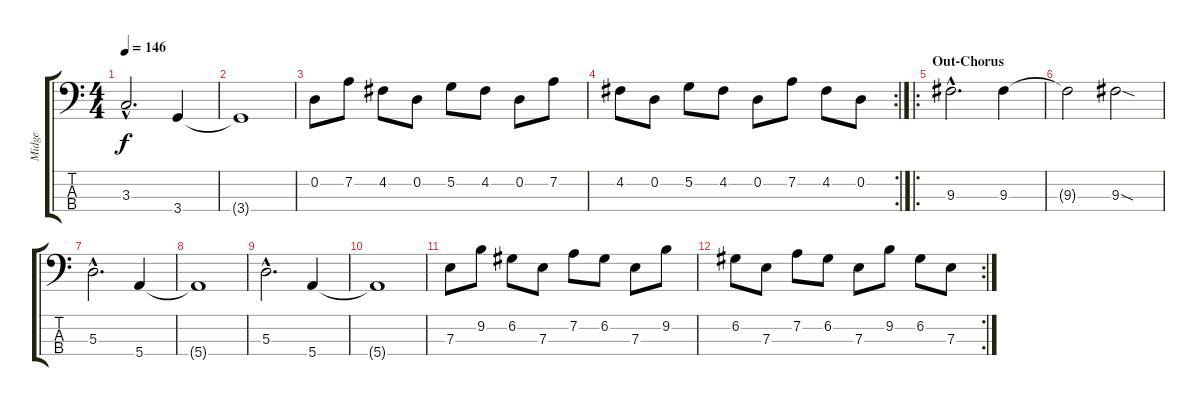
\track ("Midge" "Midge") {instrument electricbassfinger}
\staff {score tabs}
\tuning (G2 D2 A1 E1) {hide}
\ts (4 4)
\tempo 146
\clef f4
\ks c
3.3{hac}.2{d dy f} 3.4.4 |
3.4{t}.1 |
0.2.8 7.2.8 4.2.8 0.2.8 5.2.8 4.2.8 0.2.8 7.2.8 |
\rc 2
4.2.8 0.2.8 5.2.8 4.2.8 0.2.8 7.2.8 4.2.8 0.2.8 |
\ro
\section ("" "Out-Chorus")
9.3{hac}.2{d} 9.3.4 |
9.3{t}.2 9.3{sod}.2 |
5.3{hac}.2{d} 5.4.4 |
5.4{t}.1 |
5.3{hac}.2{d} 5.4.4 |
5.4{t}.1 |
7.3.8 9.2.8 6.2.8 7.3.8 7.2.8 6.2.8 7.3.8 9.2.8 |
\rc 2
6.2.8 7.3.8 7.2.8 6.2.8 7.3.8 9.2.8 6.2.8 7.3.8
